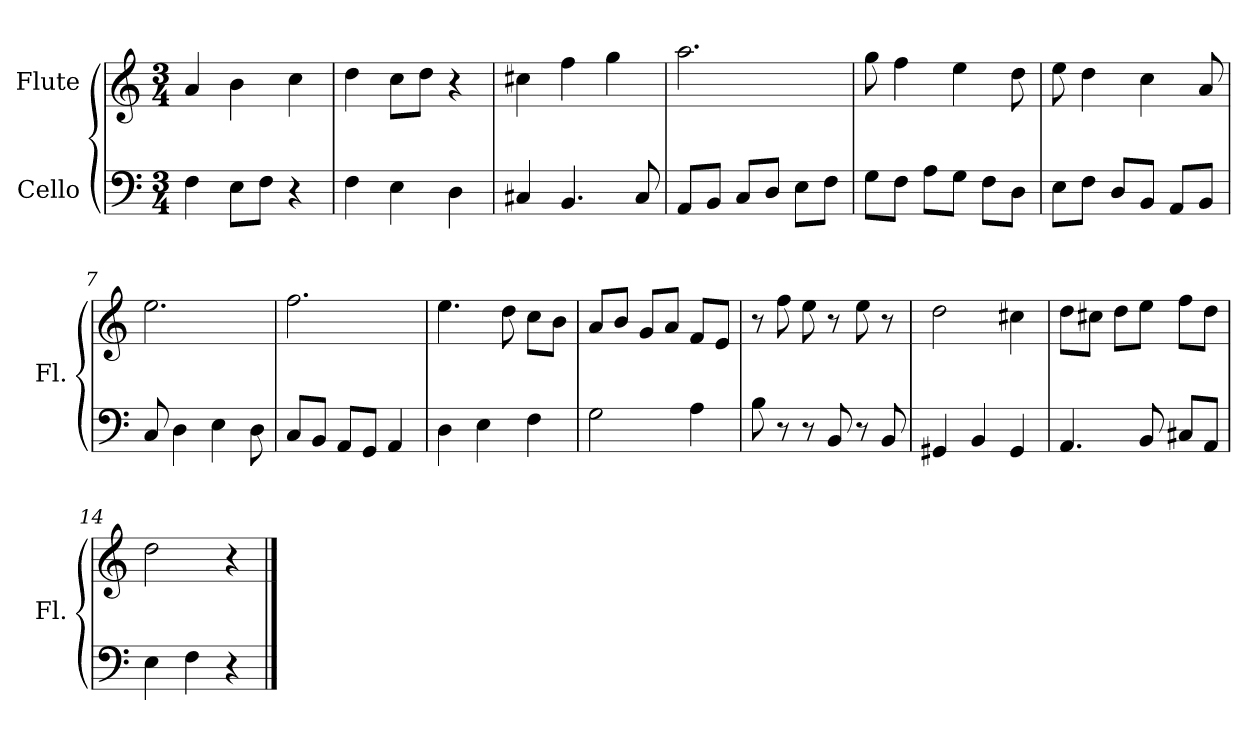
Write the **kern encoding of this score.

**kern	**kern
*part2	*part1
*staff2	*staff1
*I"Cello	*I"Flute
*	*I'Fl.
*clefF4	*clefG2
*k[]	*k[]
*a:	*a:
*M3/4	*M3/4
*MM110	*MM110
=1	=1
4F\	4a/
8E\L	4b\
8F\J	.
4r	4cc\
=2	=2
4F\	4dd\
4E\	8cc\L
.	8dd\J
4D\	4r
=3	=3
4C#X/	4cc#X\
4.BB/	4ff\
.	4gg\
8C#/	.
=4	=4
8AA/L	2.aa\
8BB/J	.
8C/L	.
8D/J	.
8E\L	.
8F\J	.
=5	=5
8G\L	8gg\
8F\J	4ff\
8A\L	.
8G\J	4ee\
8F\L	.
8D\J	8dd\
=6	=6
8E\L	8ee\
8F\J	4dd\
8D/L	.
8BB/J	4cc\
8AA/L	.
8BB/J	8a/
!!LO:LB:g=z
=7	=7
8C/	2.ee\
4D\	.
4E\	.
8D\	.
=8	=8
8C/L	2.ff\
8BB/J	.
8AA/L	.
8GG/J	.
4AA/	.
=9	=9
4D\	4.ee\
4E\	.
.	8dd\
4F\	8cc\L
.	8b\J
=10	=10
2G\	8a/L
.	8b/J
.	8g/L
.	8a/J
4A\	8f/L
.	8e/J
=11	=11
8B\	8r
8r	8ff\
8r	8ee\
8BB/	8r
8r	8ee\
8BB/	8r
=12	=12
4GG#X/	2dd\
4BB/	.
4GG#/	4cc#X\
!!LO:LB:g=z
=13	=13
4.AA/	8dd\L
.	8cc#X\J
.	8dd\L
8BB/	8ee\J
8C#X/L	8ff\L
8AA/J	8dd\J
=14	=14
4E\	2dd\
4F\	.
4r	4r
==	==
*-	*-
